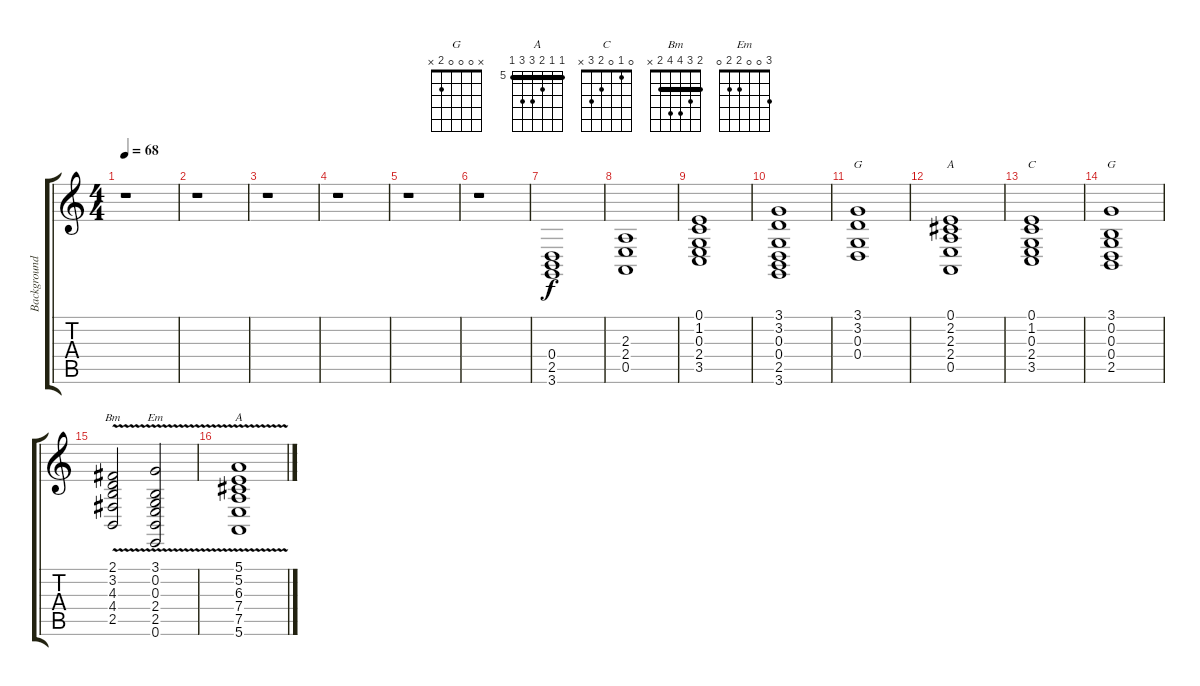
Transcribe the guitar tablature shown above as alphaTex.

\track ("Background Vocals" "Background") {instrument choiraahs}
\staff {score tabs}
\tuning (E4 B3 G3 D3 A2 E2) {hide}
\chord ("G" 3 3 0 0 x x)
\chord ("A" 0 2 2 2 0 x)
\chord ("C" 0 1 0 2 3 x)
\chord ("G" x 0 0 0 2 x)
\chord ("Bm" 2 3 4 4 2 x) {barre 2}
\chord ("Em" 3 0 0 2 2 0)
\chord ("A" 5 5 6 7 7 5) {firstfret 5 barre 5}
\ts (4 4)
\tempo 68
\clef g2
\ks c
r.1{dy f} |
r.1 |
r.1 |
r.1 |
r.1 |
r.1 |
(0.4 2.5 3.6).1 |
(2.3 2.4 0.5).1 |
(0.1 1.2 0.3 2.4 3.5).1 |
(3.1 3.2 0.3 0.4 2.5 3.6).1{volume 0} |
(3.1 3.2 0.3 0.4).1{ch "G" volume 12} |
(0.1 2.2 2.3 2.4 0.5).1{ch "A"} |
(0.1 1.2 0.3 2.4 3.5).1{ch "C"} |
(3.1 0.2 0.3 0.4 2.5).1{ch "G"} |
(2.1{v} 3.2{v} 4.3 4.4{v} 2.5).2{ch "Bm"} (3.1 0.2 0.3{v} 2.4 2.5{v} 0.6).2{ch "Em"} |
(5.1{v} 5.2{v} 6.3{v} 7.4{v} 7.5 5.6{v}).1{ch "A"}
